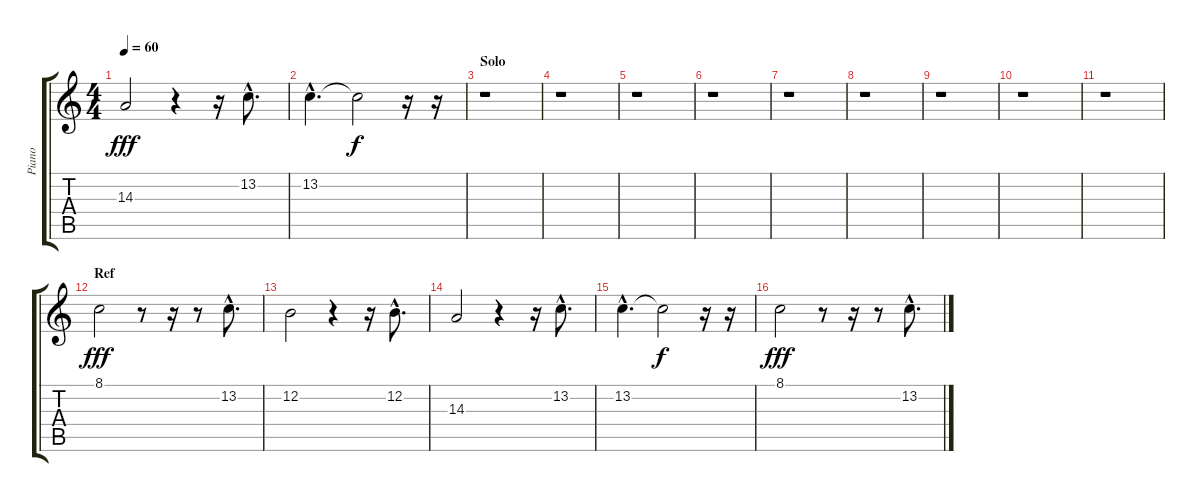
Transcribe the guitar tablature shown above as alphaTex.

\track ("Piano" "Piano") {instrument electricpiano1}
\staff {score tabs}
\tuning (E4 B3 G3 D3 A2 E2) {hide}
\ts (4 4)
\tempo 60
\clef g2
\ks c
14.3.2{dy fff} r.4 r.16 13.2{hac}.8{d} |
13.2{hac}.4{d} 13.2{t}.2{dy f} r.16 r.16 |
\section ("" "Solo")
r.1 |
r.1 |
r.1 |
r.1 |
r.1 |
r.1 |
r.1 |
r.1 |
r.1 |
\section ("" "Ref")
8.1.2{dy fff} r.8 r.16 r.8 13.2{hac}.8{d} |
12.2.2 r.4 r.16 12.2{hac}.8{d} |
14.3.2 r.4 r.16 13.2{hac}.8{d} |
13.2{hac}.4{d} 13.2{t}.2{dy f} r.16 r.16 |
8.1.2{dy fff} r.8 r.16 r.8 13.2{hac}.8{d}
